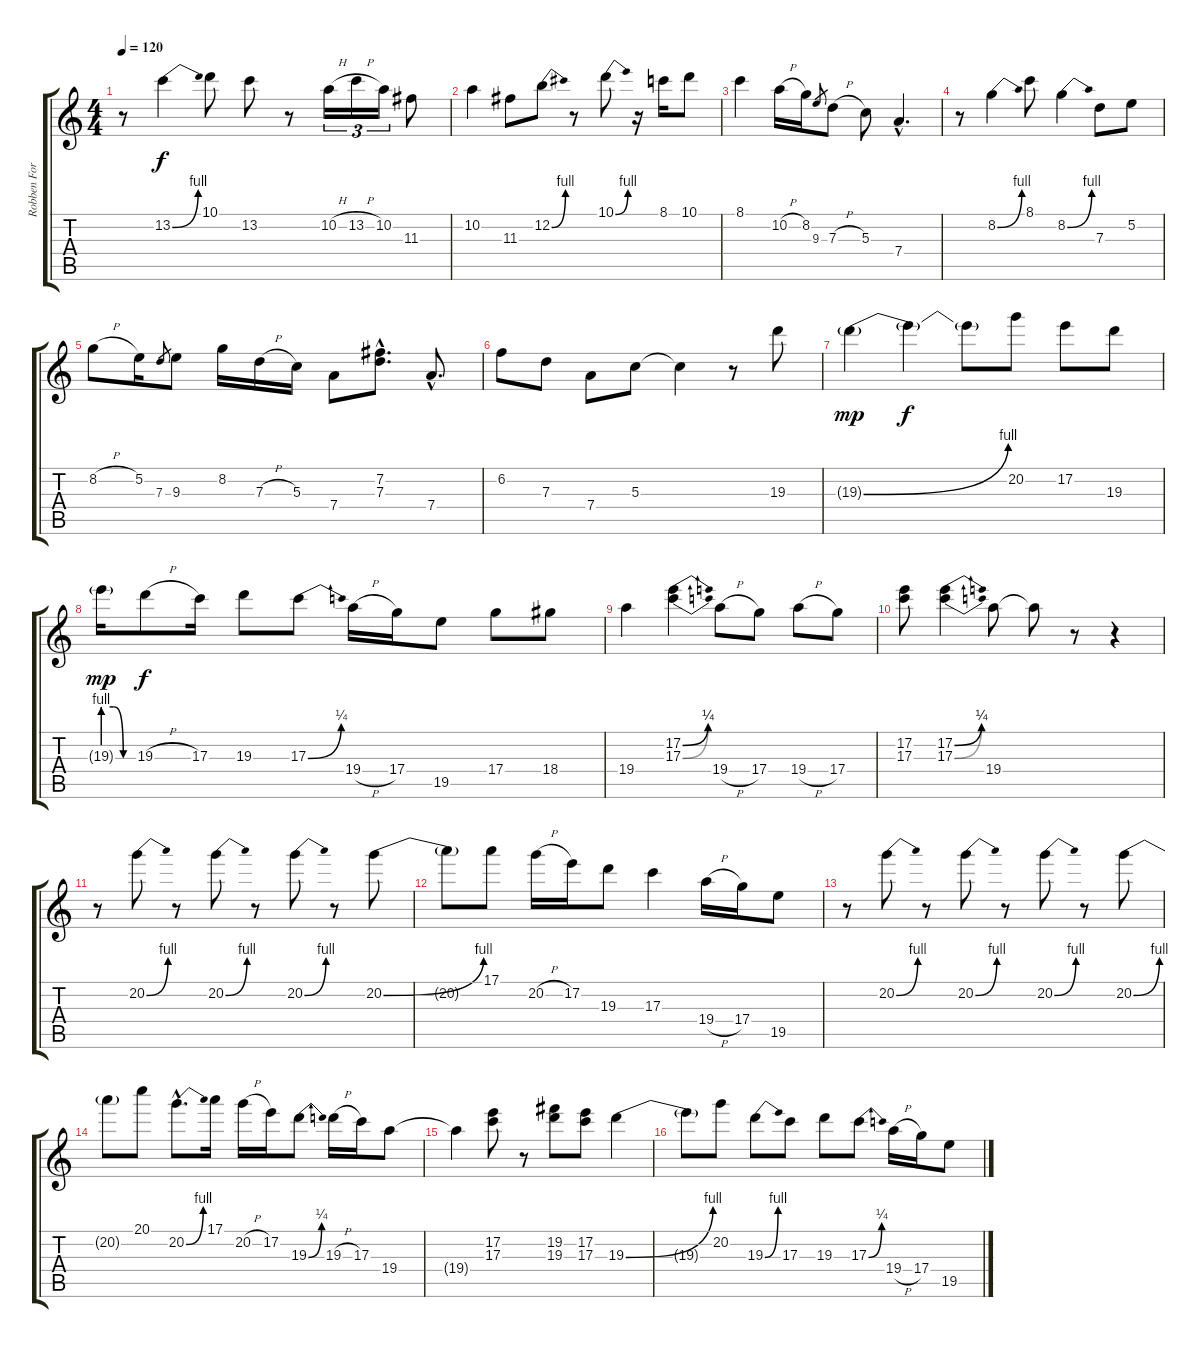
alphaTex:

\track ("Robben Ford" "Robben For") {instrument overdrivenguitar}
\staff {score tabs}
\tuning (E4 B3 G3 D3 A2 E2) {hide}
\ts (4 4)
\tempo 120
\clef g2
\ks c
r.8{dy f} 13.2{be (bend 0 0 60 4)}.4 10.1.8 13.2.8 r.8 10.2{h}.16{tu (3 2)} 13.2{h}.16{tu (3 2)} 10.2.16{tu (3 2)} 11.3.8 |
10.2.4 11.3.8 12.2{be (bend 0 0 60 4)}.8 r.8 10.1{be (bend 0 0 60 4)}.8 r.16 8.1.16 10.1.8 |
8.1.4 10.2{h}.16 8.2.16 9.3.8{gr} 7.3{h}.8 5.3.8 7.4{hac}.4{d} |
r.8 8.2{be (bend 0 0 60 4)}.4 8.1.8 8.2{be (bend 0 0 60 4)}.4 7.3.8 5.2.8 |
8.2{h}.8 5.2.16 7.3.8{gr} 9.3.8 8.2.16 7.3{h}.16 5.3.16 7.4.8 (7.2{hac} 7.3{hac}).8{d} 7.4{hac}.8{d} |
6.2.8 7.3.8 7.4.8 5.3.8 5.3{t}.4 r.8 19.3.8 |
19.3{be (bend 0 0 60 4) g}.4{dy mp} 19.3{t}.4{dy f} 19.3{t}.8 20.2.8 17.2.8 19.3.8 |
19.3{be (custom 0 4 20 4 40 0 60 0) g}.16{dy mp} 19.3{h}.8{dy f} 17.3.16 19.3.8 17.3{be (bend 0 0 60 1)}.8 19.4{h}.16 17.4.16 19.5.8 17.4.8 18.4.8 |
19.4.4 (17.2{be (bend 0 0 60 1)} 17.3{be (bend 0 0 60 1)}).4 19.4{h}.8 17.4.8 19.4{h}.8 17.4.8 |
(17.2 17.3).8 (17.2{be (bend 0 0 60 1)} 17.3{be (bend 0 0 60 1)}).4 19.4.8 19.4{t}.8 r.8 r.4 |
r.8 20.2{be (bend 0 0 60 4)}.8 r.8 20.2{be (bend 0 0 60 4)}.8 r.8 20.2{be (bend 0 0 60 4)}.8 r.8 20.2{be (bend 0 0 60 4)}.8 |
20.2{t}.8 17.1.8 20.2{h}.16 17.2.16 19.3.8 17.3.4 19.4{h}.16 17.4.16 19.5.8 |
r.8 20.2{be (bend 0 0 60 4)}.8 r.8 20.2{be (bend 0 0 60 4)}.8 r.8 20.2{be (bend 0 0 60 4)}.8 r.8 20.2{be (bend 0 0 60 4)}.8 |
20.2{t}.8 20.1.8 20.2{be (bend 0 0 60 4) hac}.8{d} 17.1.16 20.2{h}.16 17.2.16 19.3{be (bend 0 0 60 1)}.8 19.3{h}.16 17.3.16 19.4.8 |
19.4{t}.4 (17.2 17.3).8 r.8 (19.2 19.3).8 (17.2 17.3).8 19.3{be (bend 0 0 60 4)}.4 |
19.3{t}.8 20.2.8 19.3{be (bend 0 0 60 4)}.8 17.3.8 19.3.8 17.3{be (bend 0 0 60 1)}.8 19.4{h}.16 17.4.16 19.5.8
